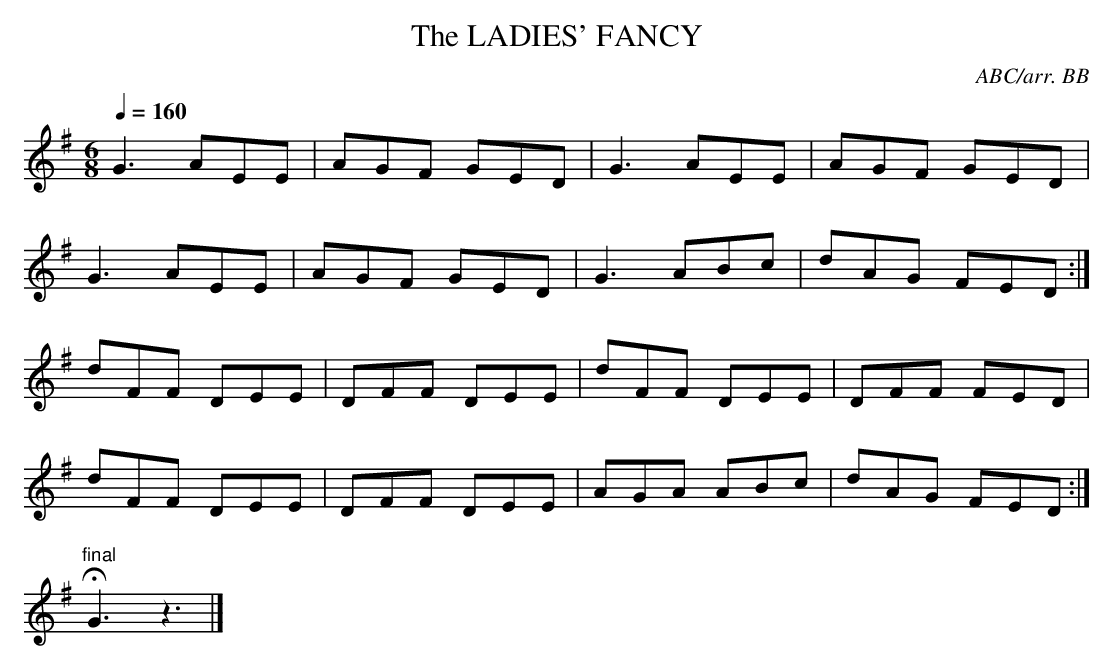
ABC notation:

X:1
T:LADIES' FANCY, The
C:ABC/arr. BB
L:1/8
M:6/8
Q:1/4=160
K:G
G3 AEE|AGF GED|G3 AEE|AGF GED|
G3 AEE|AGF GED|G3 ABc|dAG FED :|
dFF DEE|DFF DEE|dFF DEE|DFF FED|
dFF DEE|DFF DEE|AGA ABc|dAG FED :|
"final"HG3z3|]
